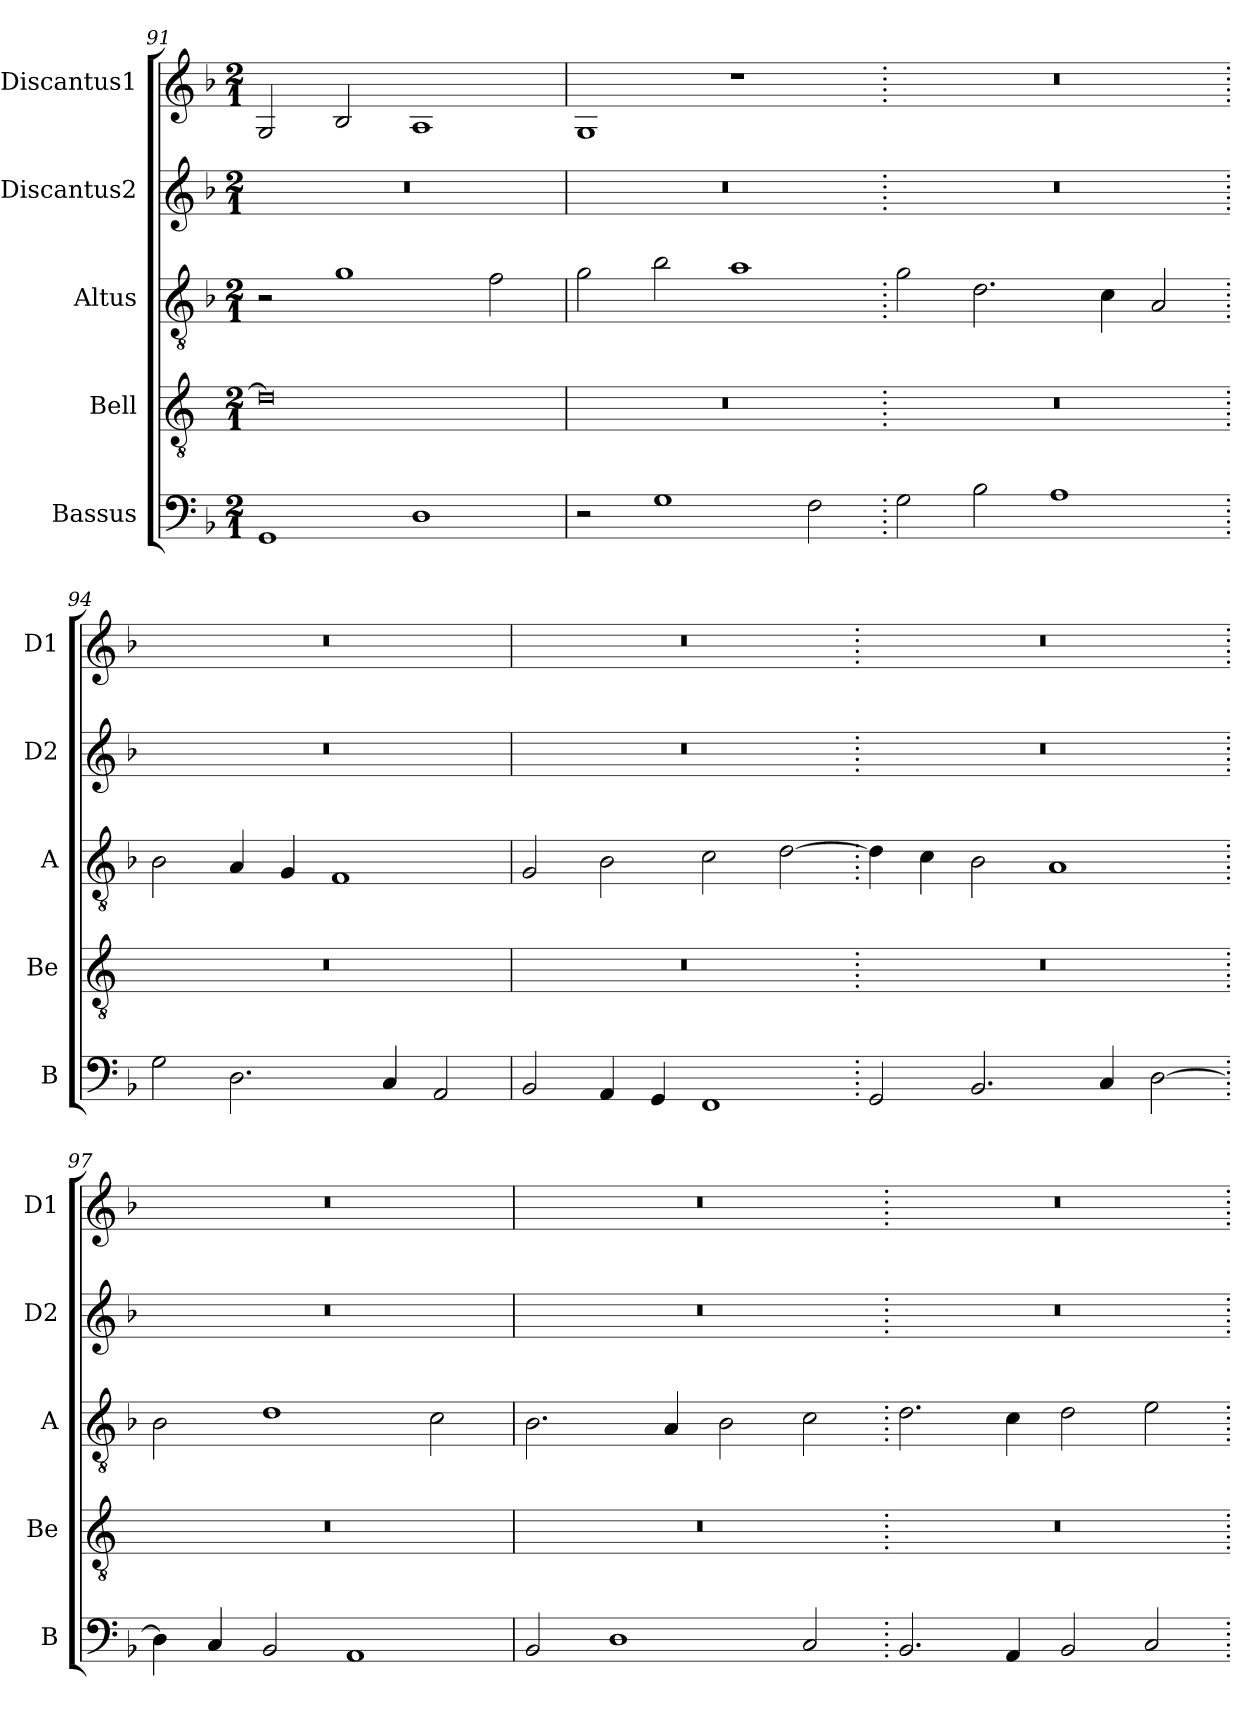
**kern	**kern	**kern	**kern	**kern
*part5	*part4	*part3	*part2	*part1
*staff5	*staff4	*staff3	*staff2	*staff1
*I"Bassus	*I"Bell	*I"Altus	*I"Discantus2	*I"Discantus1
*I'B	*I'Be	*I'A	*I'D2	*I'D1
*clefF4	*clefGv2	*clefGv2	*clefG2	*clefG2
*k[b-]	*k[]	*k[b-]	*k[b-]	*k[b-]
*M2/1	*M2/1	*M2/1	*M2/1	*M2/1
=91	=91	=91	=91	=91
1GG	0d]	2r	0r	2G/
.	.	1g	.	2B-/
1D	.	.	.	1A
.	.	2f\	.	.
=92	=92	=92	=92	=92
2r	0r	2g\	0r	1G
1G	.	2b-\	.	.
.	.	1a	.	1r
2F\	.	.	.	.
=93.	=93.	=93.	=93.	=93.
2G\	0r	2g\	0r	0r
2B-\	.	2.d\	.	.
1A	.	.	.	.
.	.	4c\	.	.
.	.	2A/	.	.
=94.	=94.	=94.	=94.	=94.
2G\	0r	2B-\	0r	0r
2.D\	.	4A/	.	.
.	.	4G/	.	.
.	.	1F	.	.
4C/	.	.	.	.
2AA/	.	.	.	.
=95	=95	=95	=95	=95
2BB-/	0r	2G/	0r	0r
4AA/	.	2B-\	.	.
4GG/	.	.	.	.
1FF	.	2c\	.	.
.	.	[2d\	.	.
=96.	=96.	=96.	=96.	=96.
2GG/	0r	4d\]	0r	0r
.	.	4c\	.	.
2.BB-/	.	2B-\	.	.
.	.	1A	.	.
4C/	.	.	.	.
[2D\	.	.	.	.
=97.	=97.	=97.	=97.	=97.
4D\]	0r	2B-\	0r	0r
4C/	.	.	.	.
2BB-/	.	1d	.	.
1AA	.	.	.	.
.	.	2c\	.	.
=98	=98	=98	=98	=98
2BB-/	0r	2.B-\	0r	0r
1D	.	.	.	.
.	.	4A/	.	.
.	.	2B-\	.	.
2C/	.	2c\	.	.
=99.	=99.	=99.	=99.	=99.
2.BB-/	0r	2.d\	0r	0r
4AA/	.	4c\	.	.
2BB-/	.	2d\	.	.
2C/	.	2e\	.	.
=.	=.	=.	=.	=.
*-	*-	*-	*-	*-
